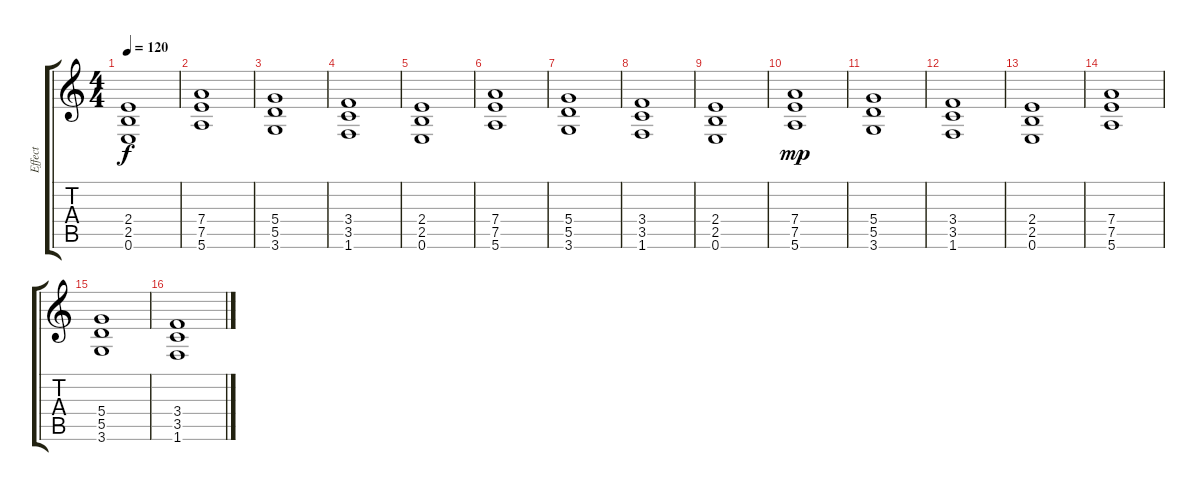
\track ("Effect" "Effect") {instrument guitarharmonics}
\staff {score tabs}
\tuning (E4 B3 G3 D3 A2 E2) {hide}
\ts (4 4)
\tempo 120
\clef g2
\ks c
(2.4 2.5 0.6).1{dy f} |
(7.4 7.5 5.6).1 |
(5.4 5.5 3.6).1 |
(3.4 3.5 1.6).1 |
(2.4 2.5 0.6).1 |
(7.4 7.5 5.6).1 |
(5.4 5.5 3.6).1 |
(3.4 3.5 1.6).1 |
(2.4 2.5 0.6).1 |
(7.4 7.5 5.6).1{dy mp} |
(5.4 5.5 3.6).1 |
(3.4 3.5 1.6).1 |
(2.4 2.5 0.6).1 |
(7.4 7.5 5.6).1 |
(5.4 5.5 3.6).1 |
(3.4 3.5 1.6).1
